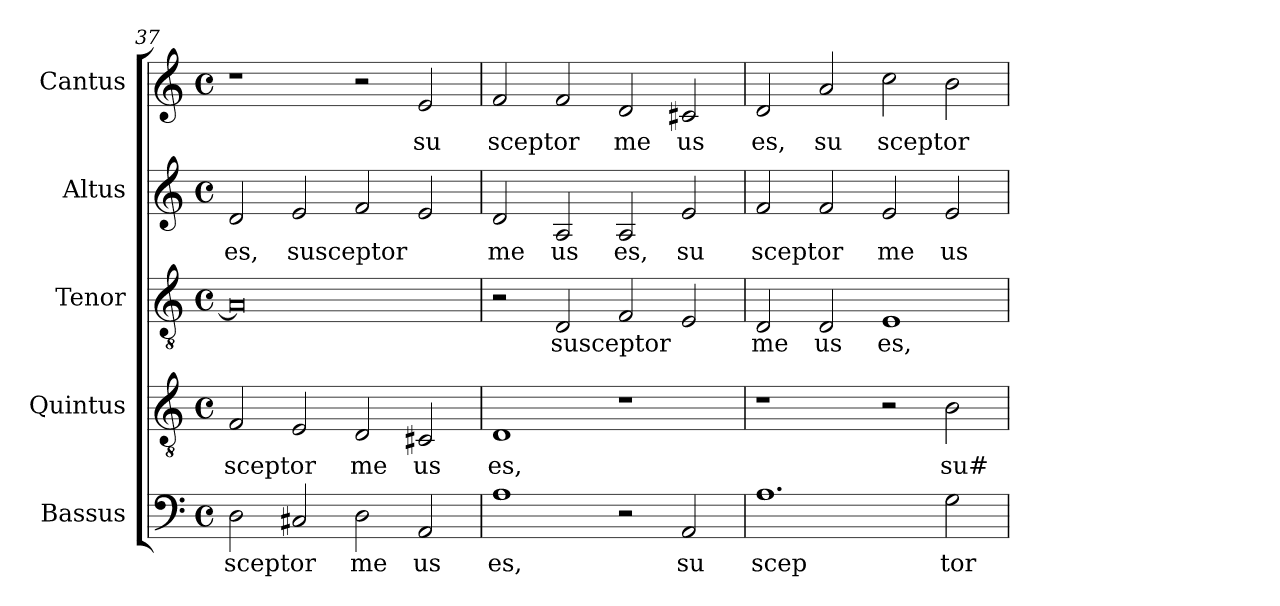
**kern	**text	**kern	**text	**kern	**text	**kern	**text	**kern	**text
*part5	*part5	*part4	*part4	*part3	*part3	*part2	*part2	*part1	*part1
*staff5	*staff5	*staff4	*staff4	*staff3	*staff3	*staff2	*staff2	*staff1	*staff1
*I"Bassus	*	*I"Quintus	*	*I"Tenor	*	*I"Altus	*	*I"Cantus	*
*clefF4	*	*clefGv2	*	*clefGv2	*	*clefG2	*	*clefG2	*
*M4/4	*	*M4/4	*	*M4/4	*	*M4/4	*	*M4/4	*
*met(c)	*	*met(c)	*	*met(c)	*	*met(c)	*	*met(c)	*
=37	=37	=37	=37	=37	=37	=37	=37	=37	=37
!	!LO:LY:b:cj	!	!LO:LY:b:cj	!	!	!	!LO:LY:b:cj	!	!
2D\	sceptor	2F/	sceptor	0A]	.	2d/	es,	1r	.
!	!	!	!	!	!	!	!LO:LY:b	!	!
2C#X/	.	2E/	.	.	.	2e/	susceptor	.	.
!	!LO:LY:b:cj	!	!LO:LY:b:cj	!	!	!	!	!	!
2D\	me	2D/	me	.	.	2f/	.	2r	.
!	!LO:LY:b:cj	!	!LO:LY:b:cj	!	!	!	!	!	!LO:LY:b:cj
2AA/	us	2C#X/	us	.	.	2e/	.	2e/	su
=38	=38	=38	=38	=38	=38	=38	=38	=38	=38
!	!LO:LY:b:cj	!	!LO:LY:b:cj	!	!	!	!LO:LY:b:cj	!	!LO:LY:b:cj
1A	es,	1D	es,	2r	.	2d/	me	2f/	sceptor
!	!	!	!	!	!LO:LY:b	!	!LO:LY:b:cj	!	!
.	.	.	.	2D/	susceptor	2A/	us	2f/	.
!	!	!	!	!	!	!	!LO:LY:b:cj	!	!LO:LY:b:cj
2r	.	1r	.	2F/	.	2A/	es,	2d/	me
!	!LO:LY:b:cj	!	!	!	!	!	!LO:LY:b:cj	!	!LO:LY:b:cj
2AA/	su	.	.	2E/	.	2e/	su	2c#X/	us
!!LO:PB:g=z
=39	=39	=39	=39	=39	=39	=39	=39	=39	=39
!	!LO:LY:b:cj	!	!	!	!LO:LY:b:cj	!	!LO:LY:b:cj	!	!LO:LY:b:cj
1.A	scep	1r	.	2D/	me	2f/	sceptor	2d/	es,
!	!	!	!	!	!LO:LY:b:cj	!	!	!	!LO:LY:b:cj
.	.	.	.	2D/	us	2f/	.	2a/	su
!	!	!	!	!	!LO:LY:b:cj	!	!LO:LY:b:cj	!	!LO:LY:b:cj
.	.	2r	.	1E	es,	2e/	me	2cc\	sceptor
!	!LO:LY:b:cj	!	!LO:LY:b:rj	!	!	!	!LO:LY:b:cj	!	!
2G\	tor	2B\	su#-	.	.	2e/	us	2b\	.
=	=	=	=	=	=	=	=	=	=
*-	*-	*-	*-	*-	*-	*-	*-	*-	*-
